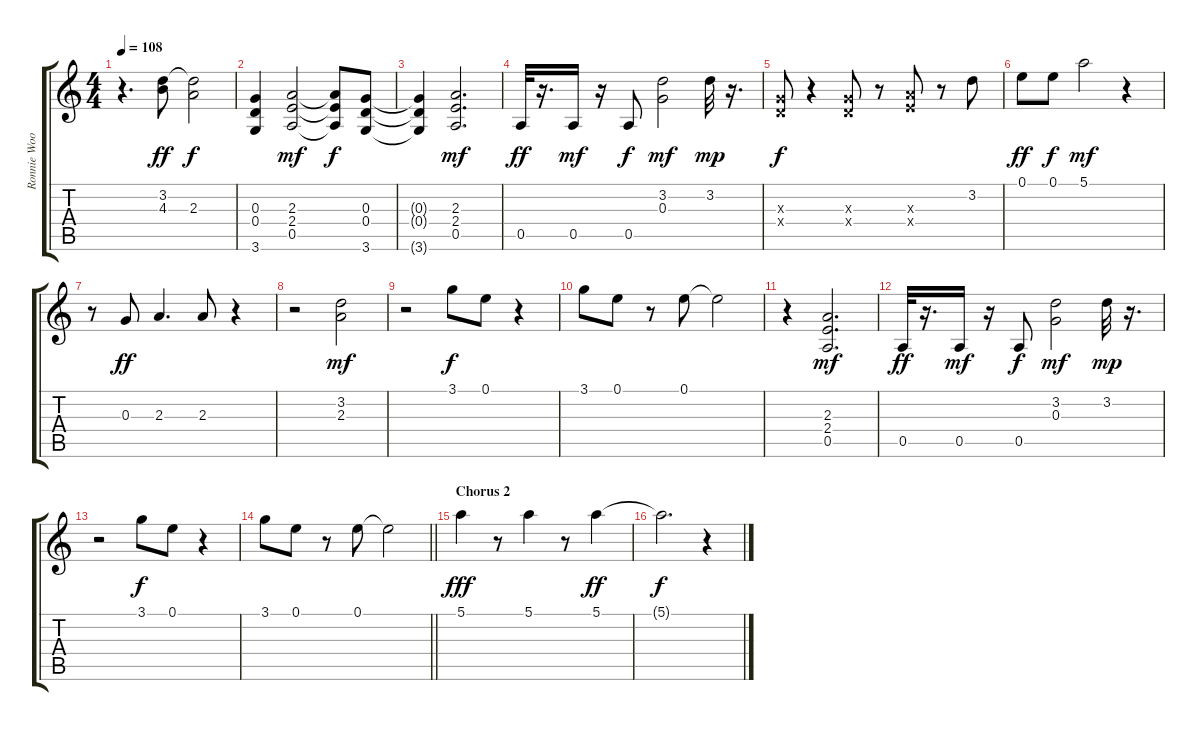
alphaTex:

\track ("Ronnie Wood" "Ronnie Woo") {instrument overdrivenguitar}
\staff {score tabs}
\tuning (E4 B3 G3 D3 A2 E2) {hide}
\ts (4 4)
\tempo 108
\clef g2
\ks c
r.4{d dy mf} (3.2 4.3).8{dy ff} (3.2{t} 2.3).2{dy f} |
(0.3 0.4 3.6).4 (2.3 2.4 0.5).2{dy mf} (2.3{t} 2.4{t} 0.5{t}).8{dy f} (0.3 0.4 3.6).8 |
(0.3{t} 0.4{t} 3.6{t}).4 (2.3 2.4 0.5).2{d dy mf} |
0.5.32{dy ff} r.16{d} 0.5.16{dy mf} r.16 0.5.8{dy f} (3.2 0.3).2{dy mf} 3.2.32{dy mp} r.16{d} |
(0.3{x} 0.4{x}).8{dy f} r.4 (0.3{x} 0.4{x}).8 r.8 (2.3{x} 2.4{x}).8 r.8 3.2.8 |
0.1.8{dy ff} 0.1.8{dy f} 5.1.2{dy mf} r.4 |
r.8 0.3.8{dy ff} 2.3.4{d} 2.3.8 r.4 |
r.2 (3.2 2.3).2{dy mf} |
r.2 3.1.8{dy f} 0.1.8 r.4 |
3.1.8 0.1.8 r.8 0.1.8 0.1{t}.2 |
r.4 (2.3 2.4 0.5).2{d dy mf} |
0.5.32{dy ff} r.16{d} 0.5.16{dy mf} r.16 0.5.8{dy f} (3.2 0.3).2{dy mf} 3.2.32{dy mp} r.16{d} |
r.2 3.1.8{dy f} 0.1.8 r.4 |
\barLineRight lightlight
3.1.8 0.1.8 r.8 0.1.8 0.1{t}.2 |
\section ("" "Chorus 2 ")
5.1.4{dy fff} r.8 5.1.4 r.8 5.1.4{dy ff} |
5.1{t}.2{d dy f} r.4
